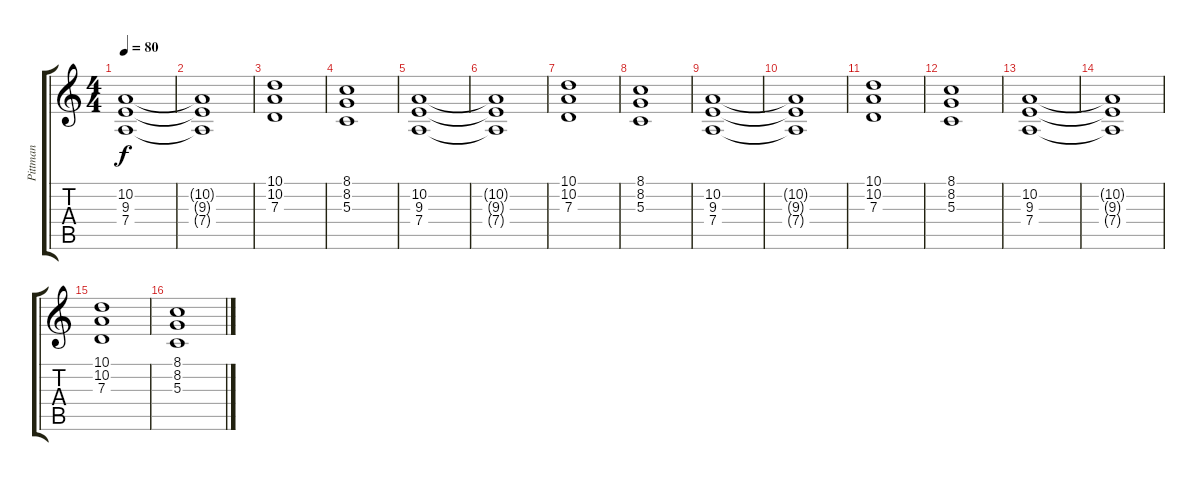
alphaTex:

\track ("Pittman" "Pittman") {instrument stringensemble1}
\staff {score tabs}
\tuning (E4 B3 G3 D3 A2 E2) {hide}
\ts (4 4)
\tempo 80
\clef g2
\ks c
(10.2 9.3 7.4).1{dy f} |
(10.2{t} 9.3{t} 7.4{t}).1 |
(10.1 10.2 7.3).1 |
(8.1 8.2 5.3).1 |
(10.2 9.3 7.4).1 |
(10.2{t} 9.3{t} 7.4{t}).1 |
(10.1 10.2 7.3).1 |
(8.1 8.2 5.3).1 |
(10.2 9.3 7.4).1 |
(10.2{t} 9.3{t} 7.4{t}).1 |
(10.1 10.2 7.3).1 |
(8.1 8.2 5.3).1 |
(10.2 9.3 7.4).1 |
(10.2{t} 9.3{t} 7.4{t}).1 |
(10.1 10.2 7.3).1 |
(8.1 8.2 5.3).1
